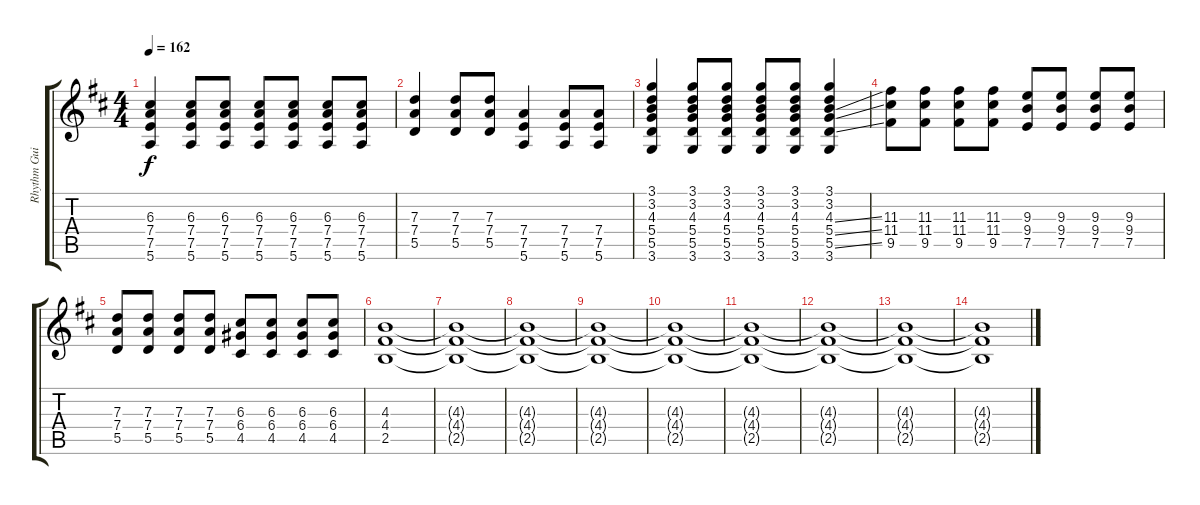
\track ("Rhythm Guitar 1" "Rhythm Gui") {instrument overdrivenguitar}
\staff {score tabs}
\tuning (E4 B3 G3 D3 A2 E2) {hide}
\ts (4 4)
\tempo 162
\clef g2
\ks d
(6.3 7.4 7.5 5.6).4{dy f} (6.3 7.4 7.5 5.6).8 (6.3 7.4 7.5 5.6).8 (6.3 7.4 7.5 5.6).8 (6.3 7.4 7.5 5.6).8 (6.3 7.4 7.5 5.6).8 (6.3 7.4 7.5 5.6).8 |
(7.3 7.4 5.5).4 (7.3 7.4 5.5).8 (7.3 7.4 5.5).8 (7.4 7.5 5.6).4 (7.4 7.5 5.6).8 (7.4 7.5 5.6).8 |
(3.1 3.2 4.3 5.4 5.5 3.6).4 (3.1 3.2 4.3 5.4 5.5 3.6).8 (3.1 3.2 4.3 5.4 5.5 3.6).8 (3.1 3.2 4.3 5.4 5.5 3.6).8 (3.1 3.2 4.3 5.4 5.5 3.6).8 (3.1 3.2 4.3{ss} 5.4{ss} 5.5{ss} 3.6).4 |
(11.3 11.4 9.5).8 (11.3 11.4 9.5).8 (11.3 11.4 9.5).8 (11.3 11.4 9.5).8 (9.3 9.4 7.5).8 (9.3 9.4 7.5).8 (9.3 9.4 7.5).8 (9.3 9.4 7.5).8 |
(7.3 7.4 5.5).8 (7.3 7.4 5.5).8 (7.3 7.4 5.5).8 (7.3 7.4 5.5).8 (6.3 6.4 4.5).8 (6.3 6.4 4.5).8 (6.3 6.4 4.5).8 (6.3 6.4 4.5).8 |
(4.3 4.4 2.5).1 |
(4.3{t} 4.4{t} 2.5{t}).1{volume 7} |
(4.3{t} 4.4{t} 2.5{t}).1 |
(4.3{t} 4.4{t} 2.5{t}).1 |
(4.3{t} 4.4{t} 2.5{t}).1 |
(4.3{t} 4.4{t} 2.5{t}).1{volume 0} |
(4.3{t} 4.4{t} 2.5{t}).1 |
(4.3{t} 4.4{t} 2.5{t}).1 |
(4.3{t} 4.4{t} 2.5{t}).1
